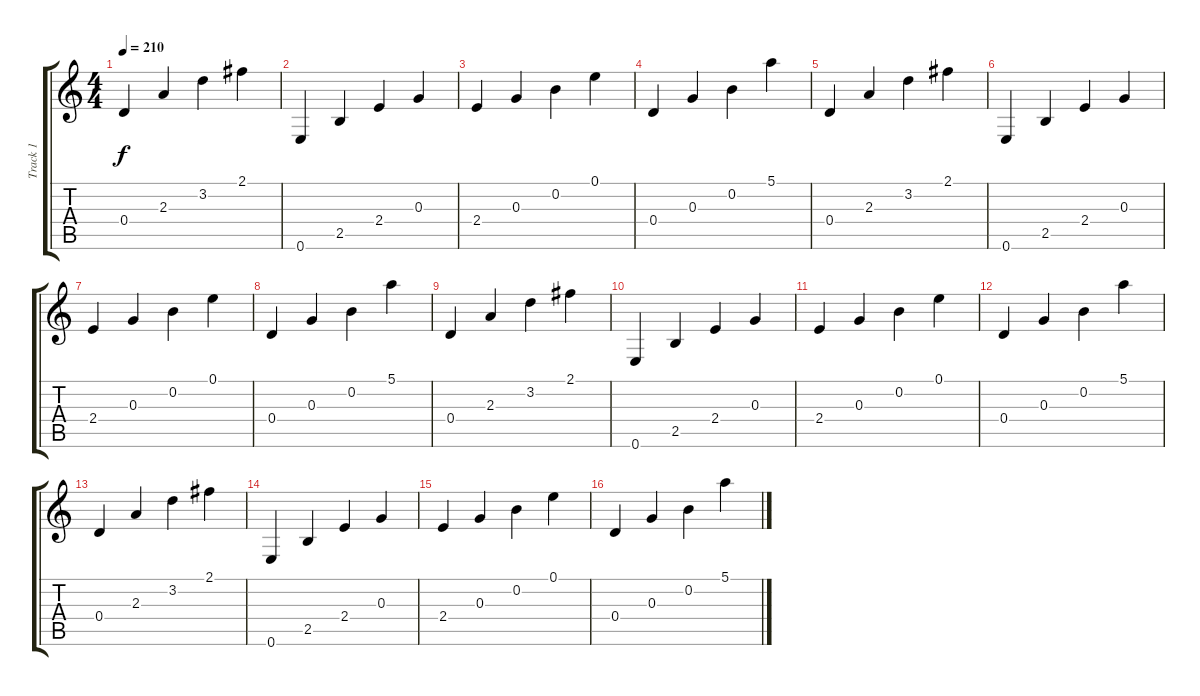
\track ("Track 1" "Track 1") {instrument overdrivenguitar}
\staff {score tabs}
\tuning (E4 B3 G3 D3 A2 E2) {hide}
\ts (4 4)
\tempo 210
\clef g2
\ks c
0.4.4{dy f} 2.3.4 3.2.4 2.1.4 |
0.6.4 2.5.4 2.4.4 0.3.4 |
2.4.4 0.3.4 0.2.4 0.1.4 |
0.4.4 0.3.4 0.2.4 5.1.4 |
0.4.4 2.3.4 3.2.4 2.1.4 |
0.6.4 2.5.4 2.4.4 0.3.4 |
2.4.4 0.3.4 0.2.4 0.1.4 |
0.4.4 0.3.4 0.2.4 5.1.4 |
0.4.4 2.3.4 3.2.4 2.1.4 |
0.6.4 2.5.4 2.4.4 0.3.4 |
2.4.4 0.3.4 0.2.4 0.1.4 |
0.4.4 0.3.4 0.2.4 5.1.4 |
0.4.4 2.3.4 3.2.4 2.1.4 |
0.6.4 2.5.4 2.4.4 0.3.4 |
2.4.4 0.3.4 0.2.4 0.1.4 |
0.4.4 0.3.4 0.2.4 5.1.4
